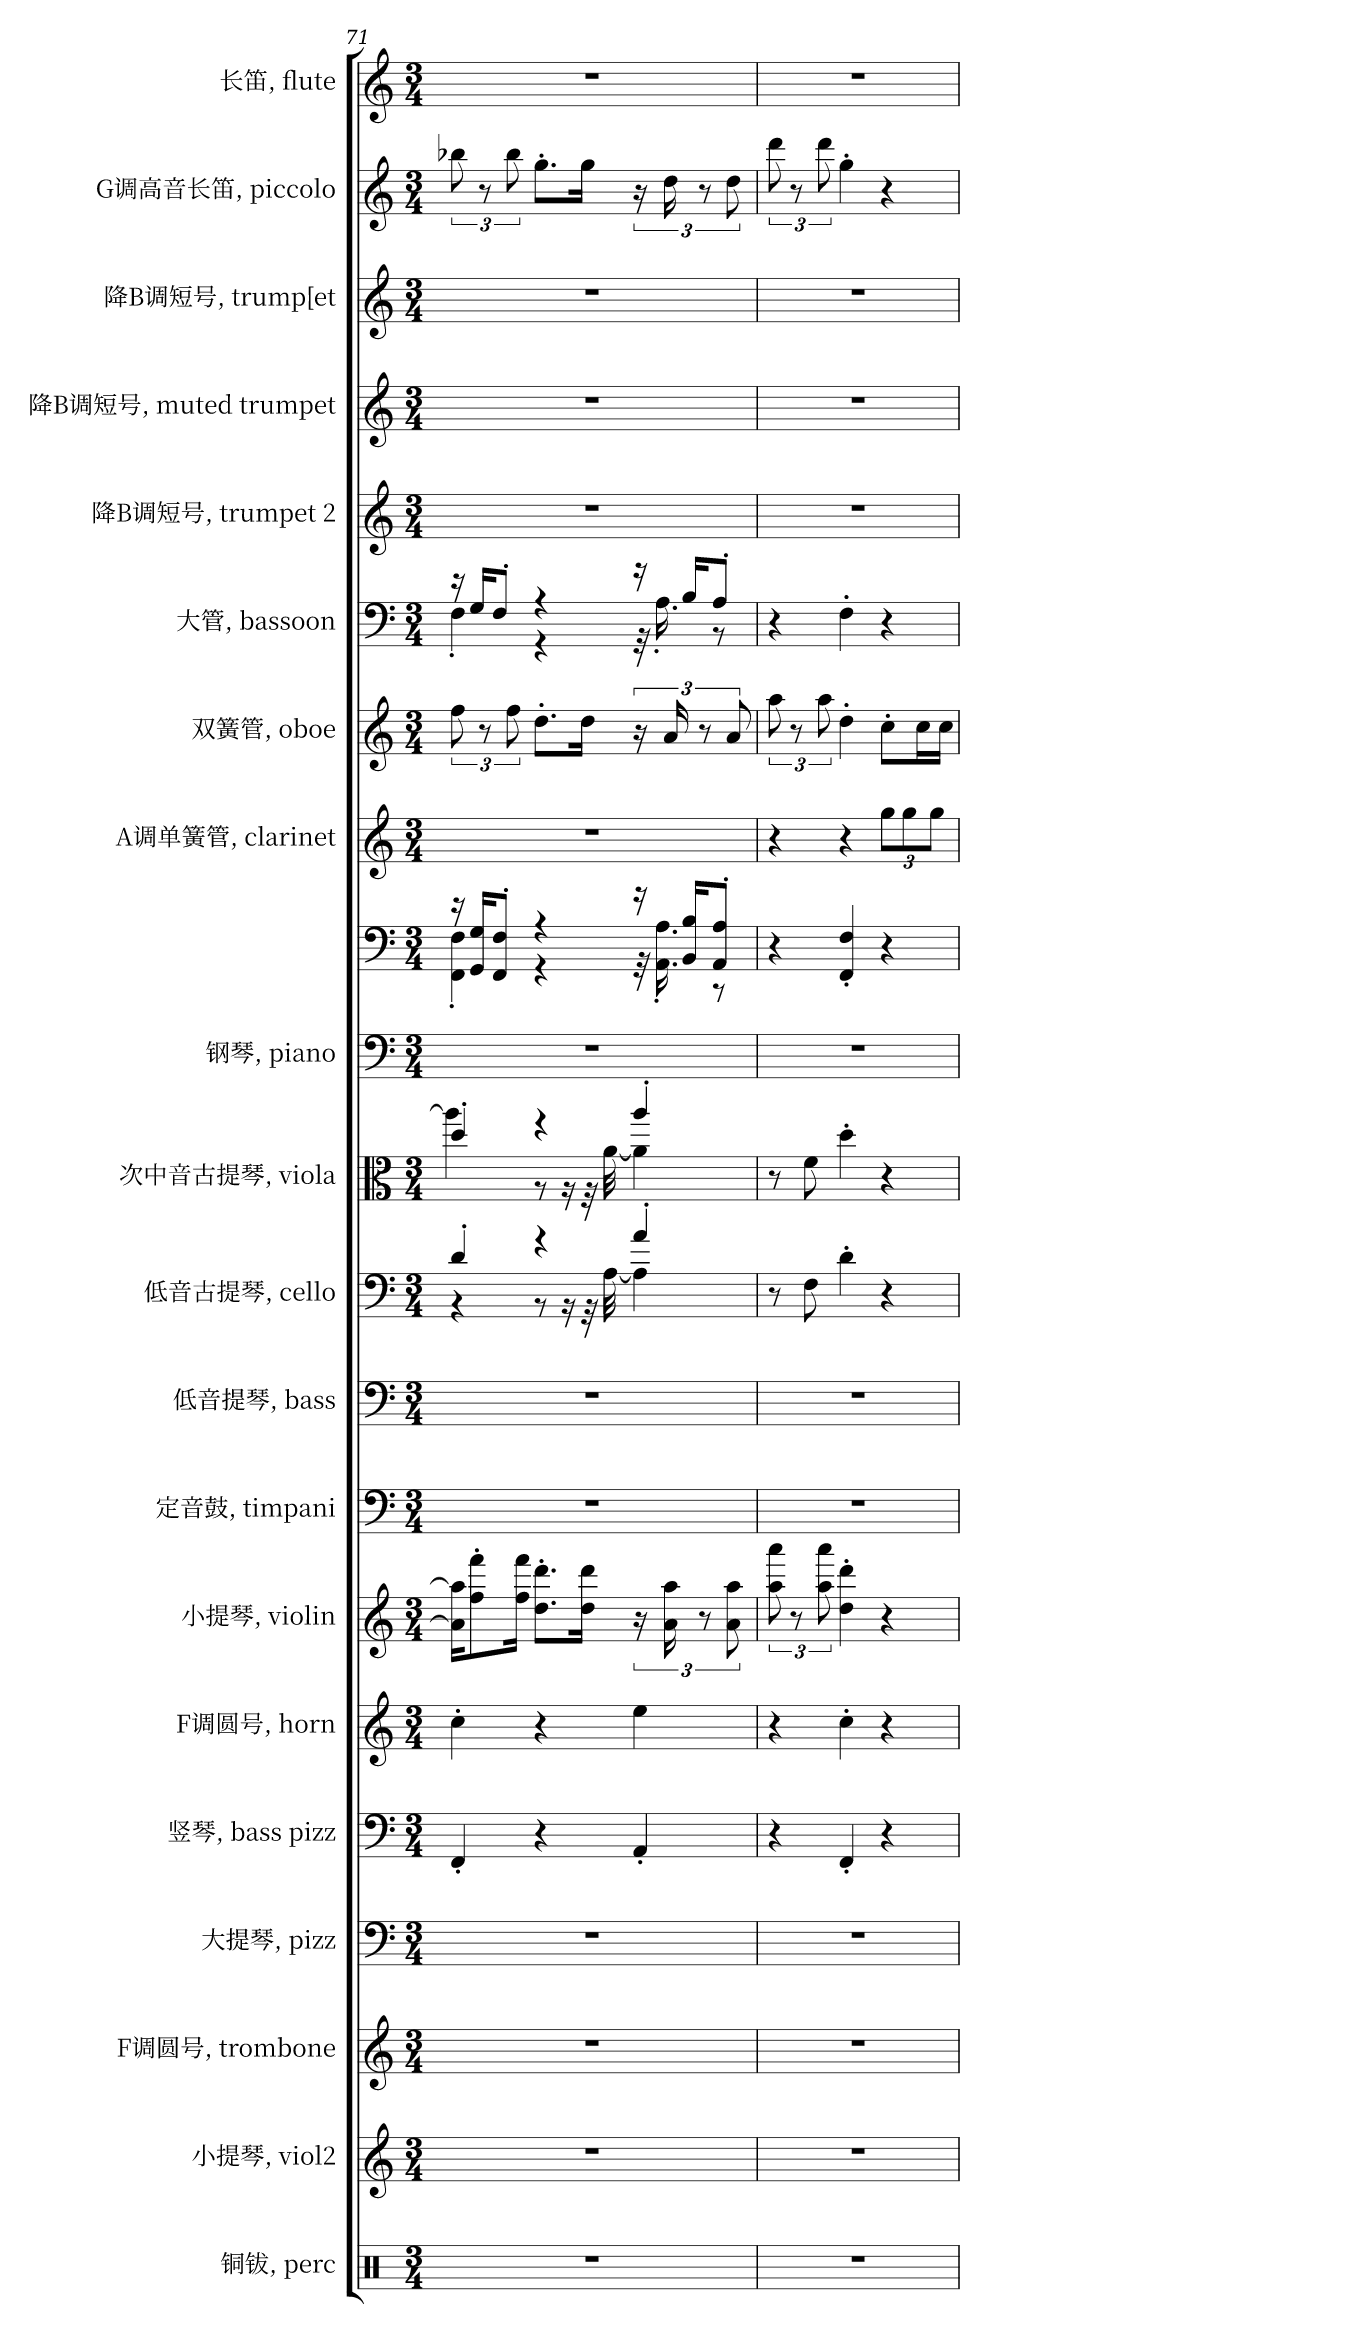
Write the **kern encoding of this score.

**kern	**kern	**kern	**kern	**kern	**kern	**kern	**kern	**kern	**kern	**kern	**kern	**kern	**kern	**kern	**kern	**kern	**kern	**kern	**kern	**kern
*part20	*part19	*part18	*part17	*part16	*part15	*part14	*part13	*part12	*part11	*part10	*part9	*part9	*part8	*part7	*part6	*part5	*part4	*part3	*part2	*part1
*staff21	*staff20	*staff19	*staff18	*staff17	*staff16	*staff15	*staff14	*staff13	*staff12	*staff11	*staff10	*staff9	*staff8	*staff7	*staff6	*staff5	*staff4	*staff3	*staff2	*staff1
*I"铜钹, perc	*I"小提琴, viol2	*I"F调圆号, trombone	*I"大提琴, pizz	*I"竖琴, bass pizz	*I"F调圆号, horn	*I"小提琴, violin	*I"定音鼓, timpani	*I"低音提琴, bass	*I"低音古提琴, cello	*I"次中音古提琴, viola	*I"钢琴, piano	*	*I"A调单簧管, clarinet	*I"双簧管, oboe	*I"大管, bassoon	*I"降B调短号, trumpet 2	*I"降B调短号, muted trumpet	*I"降B调短号, trump[et	*I"G调高音长笛, piccolo	*I"长笛, flute
*	*	*	*	*	*I'F Hn.	*I'Vln.	*I'Timp.	*	*	*	*I'Pno.	*	*I'A Cl.	*I'Ob.	*I'Bsn.	*	*	*	*	*I'Fl.
*clefX	*clefG2	*clefG2	*clefF4	*clefF4	*clefG2	*clefG2	*clefF4	*clefF4	*clefF4	*clefC3	*clefF4	*clefF4	*clefG2	*clefG2	*clefF4	*clefG2	*clefG2	*clefG2	*clefG2	*clefG2
*	*	*ITrd4c7	*	*	*ITrd4c7	*	*	*ITrd7c12	*	*	*	*	*ITrd2c3	*	*	*ITrd1c2	*ITrd1c2	*ITrd1c2	*ITrd-4c-7	*
*k[]	*k[]	*k[b-]	*k[]	*k[]	*k[b-]	*k[]	*k[]	*k[]	*k[]	*k[]	*k[]	*k[]	*k[f#c#g#]	*k[]	*k[]	*k[b-e-]	*k[b-e-]	*k[b-e-]	*k[f#]	*k[]
*M3/4	*M3/4	*M3/4	*M3/4	*M3/4	*M3/4	*M3/4	*M3/4	*M3/4	*M3/4	*M3/4	*M3/4	*M3/4	*M3/4	*M3/4	*M3/4	*M3/4	*M3/4	*M3/4	*M3/4	*M3/4
=71	=71	=71	=71	=71	=71	=71	=71	=71	=71	=71	=71	=71	=71	=71	=71	=71	=71	=71	=71	=71
*	*	*	*	*	*	*	*	*	*^	*^	*	*^	*	*	*^	*	*	*	*	*
2.r	2.r	2.r	2.r	4FF'/	4f'\	16a\] 16aa\]KL	2.r	2.r	4d'/	4r	4dd'/	4aa\]	2.r	16r	4FF\' 4F\'	2.r	12ff\	16r	4F'\	2.r	2.r	2.r	12fffn\	2.r
.	.	.	.	.	.	8ff\' 8fff\'	.	.	.	.	.	.	.	16GG/ 16G/KL	.	.	.	16G/KL	.	.	.	.	.	.
.	.	.	.	.	.	.	.	.	.	.	.	.	.	.	.	.	12r	.	.	.	.	.	12r	.
.	.	.	.	.	.	.	.	.	.	.	.	.	.	8FF/' 8F/'J	.	.	.	8F'/J	.	.	.	.	.	.
.	.	.	.	.	.	.	.	.	.	.	.	.	.	.	.	.	12ff\	.	.	.	.	.	12fff\	.
.	.	.	.	.	.	16ff\ 16fff\Jk	.	.	.	.	.	.	.	.	.	.	.	.	.	.	.	.	.	.
.	.	.	.	4r	4r	8.dd\' 8.ddd\'L	.	.	4r	8r	4r	8r	.	4r	4r	.	8.dd'\L	4r	4r	.	.	.	8.ddd'\L	.
.	.	.	.	.	.	.	.	.	.	16r	.	16r	.	.	.	.	.	.	.	.	.	.	.	.
.	.	.	.	.	.	16dd\ 16ddd\Jk	.	.	.	32r	.	32r	.	.	.	.	16dd\Jk	.	.	.	.	.	16ddd\Jk	.
.	.	.	.	.	.	.	.	.	.	[32A\	.	[32a\	.	.	.	.	.	.	.	.	.	.	.	.
.	.	.	.	4AA'/	4a\	24r	.	.	4a'/	4A\]	4aa'/	4a\]	.	16r	32r	.	24r	16r	32r	.	.	.	24r	.
.	.	.	.	.	.	.	.	.	.	.	.	.	.	.	16.AA\' 16.A\'	.	.	.	16.A'\	.	.	.	.	.
.	.	.	.	.	.	24a\ 24aa\	.	.	.	.	.	.	.	.	.	.	24a/	.	.	.	.	.	24aa\	.
.	.	.	.	.	.	.	.	.	.	.	.	.	.	16BB/ 16B/KL	.	.	.	16B/KL	.	.	.	.	.	.
.	.	.	.	.	.	12r	.	.	.	.	.	.	.	.	.	.	12r	.	.	.	.	.	12r	.
.	.	.	.	.	.	.	.	.	.	.	.	.	.	8AA/' 8A/'J	8r	.	.	8A'/J	8r	.	.	.	.	.
.	.	.	.	.	.	12a\ 12aa\	.	.	.	.	.	.	.	.	.	.	12a/	.	.	.	.	.	12aa\	.
*	*	*	*	*	*	*	*	*	*v	*v	*	*	*	*v	*v	*	*	*v	*v	*	*	*	*	*
*	*	*	*	*	*	*	*	*	*	*v	*v	*	*	*	*	*	*	*	*	*	*
=72	=72	=72	=72	=72	=72	=72	=72	=72	=72	=72	=72	=72	=72	=72	=72	=72	=72	=72	=72	=72
2.r	2.r	2.r	2.r	4r	4r	12aa\ 12aaa\	2.r	2.r	8r	8r	2.r	4r	4r	12aa\	4r	2.r	2.r	2.r	12aaa\	2.r
.	.	.	.	.	.	12r	.	.	.	.	.	.	.	12r	.	.	.	.	12r	.
.	.	.	.	.	.	.	.	.	8F\	8f\	.	.	.	.	.	.	.	.	.	.
.	.	.	.	.	.	12aa\ 12aaa\	.	.	.	.	.	.	.	12aa\	.	.	.	.	12aaa\	.
.	.	.	.	4FF'/	4f'\	4dd\' 4ddd\'	.	.	4d'\	4dd'\	.	4FF/' 4F/'	4r	4dd'\	4F'\	.	.	.	4ddd'\	.
*	*	*	*	*	*	*	*	*	*	*	*	*	*Xbrackettup	*	*	*	*	*	*	*
.	.	.	.	4r	4r	4r	.	.	4r	4r	.	4r	12ee\L	8cc'\L	4r	.	.	.	4r	.
.	.	.	.	.	.	.	.	.	.	.	.	.	12ee\	.	.	.	.	.	.	.
.	.	.	.	.	.	.	.	.	.	.	.	.	.	16cc\L	.	.	.	.	.	.
.	.	.	.	.	.	.	.	.	.	.	.	.	12ee\J	.	.	.	.	.	.	.
.	.	.	.	.	.	.	.	.	.	.	.	.	.	16cc\JJ	.	.	.	.	.	.
=	=	=	=	=	=	=	=	=	=	=	=	=	=	=	=	=	=	=	=	=
*-	*-	*-	*-	*-	*-	*-	*-	*-	*-	*-	*-	*-	*-	*-	*-	*-	*-	*-	*-	*-
